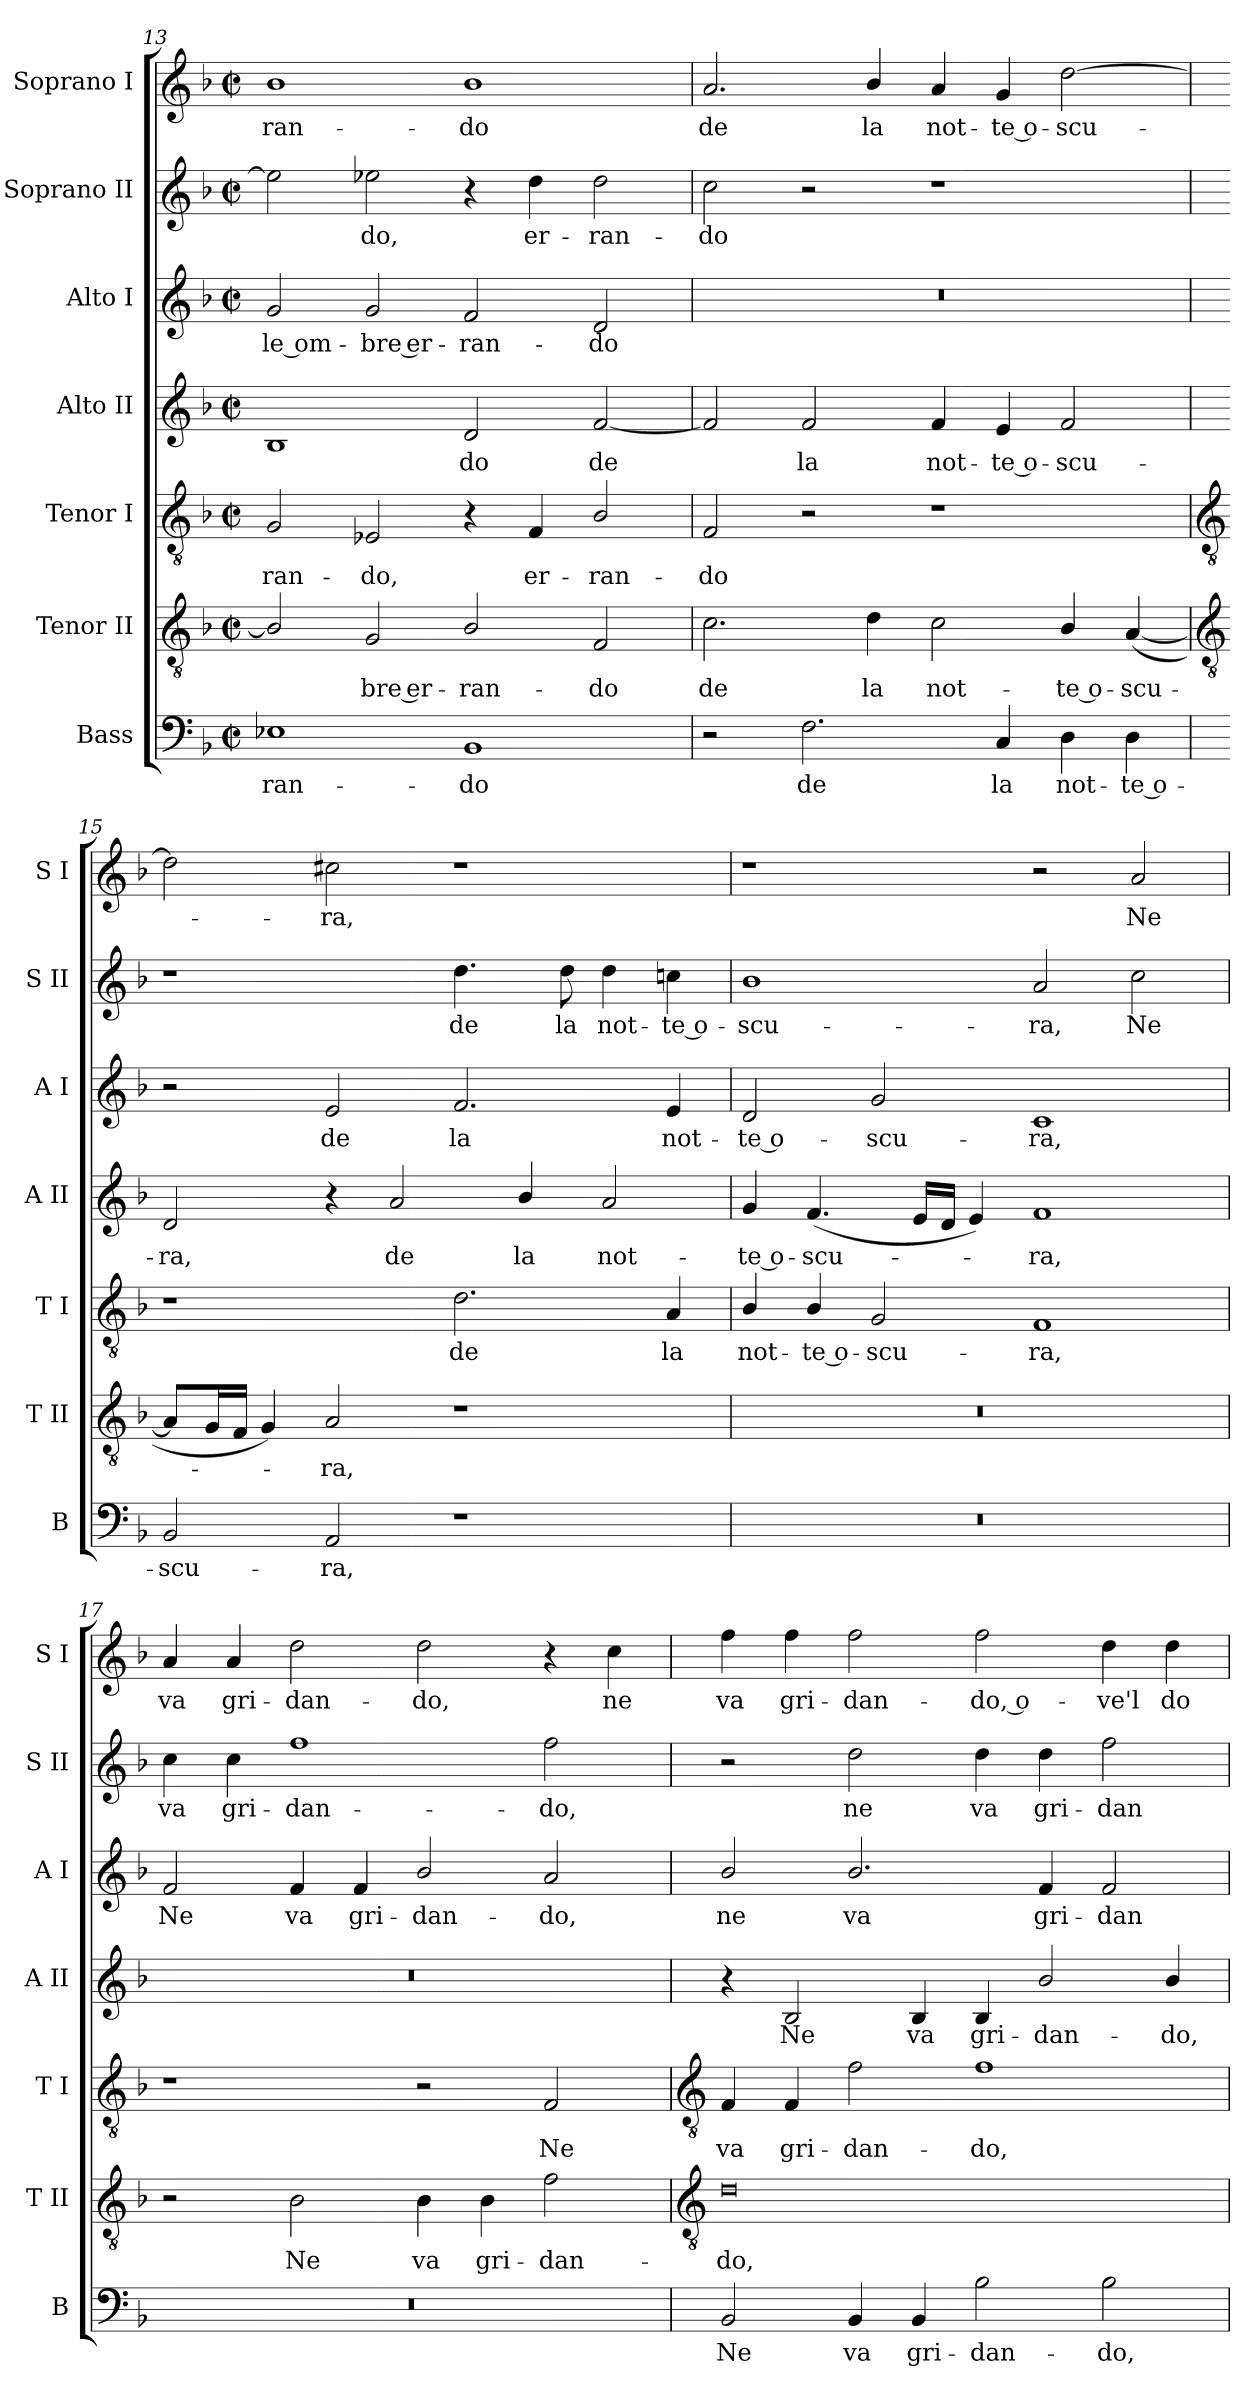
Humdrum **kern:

**kern	**text	**kern	**text	**kern	**text	**kern	**text	**kern	**text	**kern	**text	**kern	**text
*part7	*part7	*part6	*part6	*part5	*part5	*part4	*part4	*part3	*part3	*part2	*part2	*part1	*part1
*staff7	*staff7	*staff6	*staff6	*staff5	*staff5	*staff4	*staff4	*staff3	*staff3	*staff2	*staff2	*staff1	*staff1
*I"Bass	*	*I"Tenor II	*	*I"Tenor I	*	*I"Alto II	*	*I"Alto I	*	*I"Soprano II	*	*I"Soprano I	*
*I'B	*	*I'T II	*	*I'T I	*	*I'A II	*	*I'A I	*	*I'S II	*	*I'S I	*
*clefF4	*	*clefGv2	*	*clefGv2	*	*clefG2	*	*clefG2	*	*clefG2	*	*clefG2	*
*k[b-]	*	*k[b-]	*	*k[b-]	*	*k[b-]	*	*k[b-]	*	*k[b-]	*	*k[b-]	*
*F:	*	*F:	*	*F:	*	*F:	*	*F:	*	*F:	*	*F:	*
*M4/2	*	*M4/2	*	*M4/2	*	*M4/2	*	*M4/2	*	*M4/2	*	*M4/2	*
*met(c|)	*	*met(c|)	*	*met(c|)	*	*met(c|)	*	*met(c|)	*	*met(c|)	*	*met(c|)	*
=13	=13	=13	=13	=13	=13	=13	=13	=13	=13	=13	=13	=13	=13
!	!LO:LY:b	!	!	!	!LO:LY:b	!	!	!	!LO:LY:b	!	!	!	!LO:LY:b
1E-X	-ran-	2B-/]	.	2G	-ran-	1B-	.	2g	le om-	2ee-]	.	1b-	-ran-
!	!	!	!LO:LY:b	!	!LO:LY:b	!	!	!	!LO:LY:b	!	!LO:LY:b	!	!
.	.	2G	bre er-	2E-X	-do,	.	.	2g	-bre er-	2ee-	do,	.	.
!	!LO:LY:b	!	!LO:LY:b	!	!	!	!LO:LY:b	!	!LO:LY:b	!	!	!	!LO:LY:b
1BB-	-do	2B-/	-ran-	4r	.	2d	do	2f	-ran-	4r	.	1b-	-do
!	!	!	!	!	!LO:LY:b	!	!	!	!	!	!LO:LY:b	!	!
.	.	.	.	4F	er-	.	.	.	.	4dd	er-	.	.
!	!	!	!LO:LY:b	!	!LO:LY:b	!	!LO:LY:b	!	!LO:LY:b	!	!LO:LY:b	!	!
.	.	2F	-do	2B-/	-ran-	[2f	de	2d	-do	2dd	-ran-	.	.
=14	=14	=14	=14	=14	=14	=14	=14	=14	=14	=14	=14	=14	=14
!	!	!	!LO:LY:b	!	!LO:LY:b	!	!	!	!	!	!LO:LY:b	!	!LO:LY:b
2r	.	2.c	de	2F	-do	2f]	.	0r	.	2cc	-do	2.a	de
!	!LO:LY:b	!	!	!	!	!	!LO:LY:b	!	!	!	!	!	!
2.F	de	.	.	2r	.	2f	la	.	.	2r	.	.	.
!	!	!	!LO:LY:b	!	!	!	!	!	!	!	!	!	!LO:LY:b
.	.	4d	la	.	.	.	.	.	.	.	.	4b-/	la
!	!	!	!LO:LY:b	!	!	!	!LO:LY:b	!	!	!	!	!	!LO:LY:b
.	.	2c	not-	1r	.	4f	not-	.	.	1r	.	4a	not-
!	!LO:LY:b	!	!	!	!	!	!LO:LY:b	!	!	!	!	!	!LO:LY:b
4C	la	.	.	.	.	4e	-te o-	.	.	.	.	4g	-te o-
!	!LO:LY:b	!	!LO:LY:b	!	!	!	!LO:LY:b	!	!	!	!	!	!LO:LY:b
4D	not-	4B-/	-te o-	.	.	2f	-scu-	.	.	.	.	[2dd	-scu-
!	!LO:LY:b	!	!LO:LY:b	!	!	!	!	!	!	!	!	!	!
4D	-te o-	(<[4A	-scu-	.	.	.	.	.	.	.	.	.	.
!!LO:LB:g=z
=15	=15	=15	=15	=15	=15	=15	=15	=15	=15	=15	=15	=15	=15
*	*	*clefGv2	*	*clefGv2	*	*	*	*	*	*	*	*	*
!	!LO:LY:b	!	!	!	!	!	!LO:LY:b	!	!	!	!	!	!
2BB-	-scu-	8AL]	.	1r	.	2d	-ra,	2r	.	1r	.	2dd]	.
.	.	16GL	.	.	.	.	.	.	.	.	.	.	.
.	.	16FJJ	.	.	.	.	.	.	.	.	.	.	.
.	.	4G)	.	.	.	.	.	.	.	.	.	.	.
!	!LO:LY:b	!	!LO:LY:b	!	!	!	!	!	!LO:LY:b	!	!	!	!LO:LY:b
2AA	-ra,	2A	ra,	.	.	4r	.	2e	de	.	.	2cc#X	ra,
!	!	!	!	!	!	!	!LO:LY:b	!	!	!	!	!	!
.	.	.	.	.	.	2a	de	.	.	.	.	.	.
!	!	!	!	!	!LO:LY:b	!	!	!	!LO:LY:b	!	!LO:LY:b	!	!
1r	.	1r	.	2.d	de	.	.	2.f	la	4.dd	de	1r	.
!	!	!	!	!	!	!	!LO:LY:b	!	!	!	!	!	!
.	.	.	.	.	.	4b-/	la	.	.	.	.	.	.
!	!	!	!	!	!	!	!	!	!	!	!LO:LY:b	!	!
.	.	.	.	.	.	.	.	.	.	8dd	la	.	.
!	!	!	!	!	!	!	!LO:LY:b	!	!	!	!LO:LY:b	!	!
.	.	.	.	.	.	2a	not-	.	.	4dd	not-	.	.
!	!	!	!	!	!LO:LY:b	!	!	!	!LO:LY:b	!	!LO:LY:b	!	!
.	.	.	.	4A	la	.	.	4e	not-	4ccn\	-te o-	.	.
=16	=16	=16	=16	=16	=16	=16	=16	=16	=16	=16	=16	=16	=16
!	!	!	!	!	!LO:LY:b	!	!LO:LY:b	!	!LO:LY:b	!	!LO:LY:b	!	!
0r	.	0r	.	4B-/	not-	4g	-te o-	2d	-te o-	1b-	-scu-	1r	.
!	!	!	!	!	!LO:LY:b	!	!LO:LY:b	!	!	!	!	!	!
.	.	.	.	4B-/	-te o-	(<4.f	-scu-	.	.	.	.	.	.
!	!	!	!	!	!LO:LY:b	!	!	!	!LO:LY:b	!	!	!	!
.	.	.	.	2G	-scu-	.	.	2g	-scu-	.	.	.	.
.	.	.	.	.	.	16eLL	.	.	.	.	.	.	.
.	.	.	.	.	.	16dJJ	.	.	.	.	.	.	.
.	.	.	.	.	.	4e)	.	.	.	.	.	.	.
!	!	!	!	!	!LO:LY:b	!	!LO:LY:b	!	!LO:LY:b	!	!LO:LY:b	!	!
.	.	.	.	1F	-ra,	1f	ra,	1c	-ra,	2a	-ra,	2r	.
!	!	!	!	!	!	!	!	!	!	!	!LO:LY:b	!	!LO:LY:b
.	.	.	.	.	.	.	.	.	.	2cc	Ne	2a	Ne
=17	=17	=17	=17	=17	=17	=17	=17	=17	=17	=17	=17	=17	=17
!	!	!	!	!	!	!	!	!	!LO:LY:b	!	!LO:LY:b	!	!LO:LY:b
0r	.	2r	.	1r	.	0r	.	2f	Ne	4cc	va	4a	va
!	!	!	!	!	!	!	!	!	!	!	!LO:LY:b	!	!LO:LY:b
.	.	.	.	.	.	.	.	.	.	4cc	gri-	4a	gri-
!	!	!	!LO:LY:b	!	!	!	!	!	!LO:LY:b	!	!LO:LY:b	!	!LO:LY:b
.	.	2B-	Ne	.	.	.	.	4f	va	1ff	-dan-	2dd	-dan-
!	!	!	!	!	!	!	!	!	!LO:LY:b	!	!	!	!
.	.	.	.	.	.	.	.	4f	gri-	.	.	.	.
!	!	!	!LO:LY:b	!	!	!	!	!	!LO:LY:b	!	!	!	!LO:LY:b
.	.	4B-	va	2r	.	.	.	2b-/	-dan-	.	.	2dd	-do,
!	!	!	!LO:LY:b	!	!	!	!	!	!	!	!	!	!
.	.	4B-	gri-	.	.	.	.	.	.	.	.	.	.
!	!	!	!LO:LY:b	!	!LO:LY:b	!	!	!	!LO:LY:b	!	!LO:LY:b	!	!
.	.	2f	-dan-	2F	Ne	.	.	2a	-do,	2ff	-do,	4r	.
!	!	!	!	!	!	!	!	!	!	!	!	!	!LO:LY:b
.	.	.	.	.	.	.	.	.	.	.	.	4cc	ne
!!LO:LB:g=z
=18	=18	=18	=18	=18	=18	=18	=18	=18	=18	=18	=18	=18	=18
*	*	*clefGv2	*	*clefGv2	*	*	*	*	*	*	*	*	*
!	!LO:LY:b	!	!LO:LY:b	!	!LO:LY:b	!	!	!	!LO:LY:b	!	!	!	!LO:LY:b
2BB-	Ne	0d	-do,	4F	va	4r	.	2b-/	ne	2r	.	4ff	va
!	!	!	!	!	!LO:LY:b	!	!LO:LY:b	!	!	!	!	!	!LO:LY:b
.	.	.	.	4F	gri-	2B-	Ne	.	.	.	.	4ff	gri-
!	!LO:LY:b	!	!	!	!LO:LY:b	!	!	!	!LO:LY:b	!	!LO:LY:b	!	!LO:LY:b
4BB-	va	.	.	2f	-dan-	.	.	2.b-/	va	2dd	ne	2ff	-dan-
!	!LO:LY:b	!	!	!	!	!	!LO:LY:b	!	!	!	!	!	!
4BB-	gri-	.	.	.	.	4B-	va	.	.	.	.	.	.
!	!LO:LY:b	!	!	!	!LO:LY:b	!	!LO:LY:b	!	!	!	!LO:LY:b	!	!LO:LY:b
2B-	-dan-	.	.	1f	-do,	4B-	gri-	.	.	4dd	va	2ff	-do, o-
!	!	!	!	!	!	!	!LO:LY:b	!	!LO:LY:b	!	!LO:LY:b	!	!
.	.	.	.	.	.	2b-/	-dan-	4f	gri-	4dd	gri-	.	.
!	!LO:LY:b	!	!	!	!	!	!	!	!LO:LY:b	!	!LO:LY:b	!	!LO:LY:b
2B-	-do,	.	.	.	.	.	.	2f	-dan-	2ff	-dan-	4dd	-ve'l
!	!	!	!	!	!	!	!LO:LY:b	!	!	!	!	!	!LO:LY:b
.	.	.	.	.	.	4b-/	-do,	.	.	.	.	4dd	do-
=	=	=	=	=	=	=	=	=	=	=	=	=	=
*-	*-	*-	*-	*-	*-	*-	*-	*-	*-	*-	*-	*-	*-
